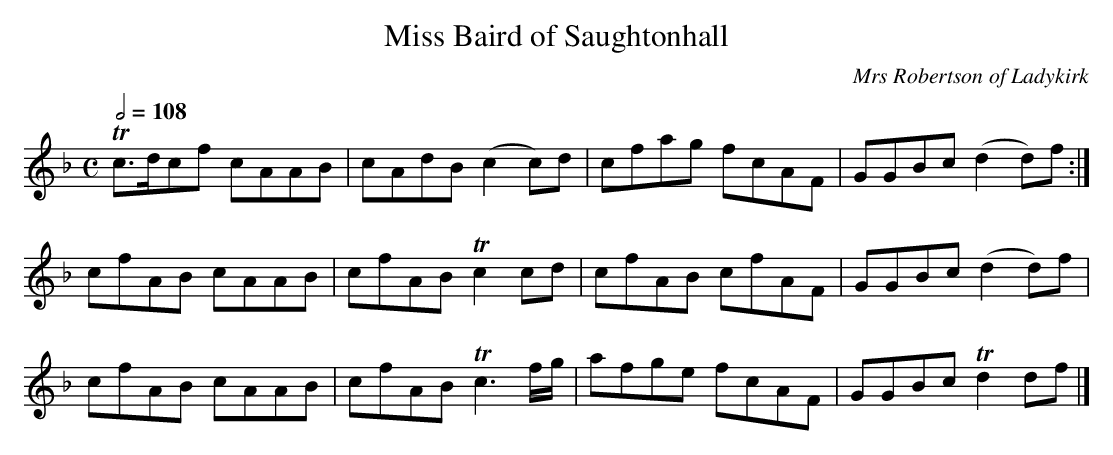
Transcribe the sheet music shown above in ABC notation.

X:1
T:Miss Baird of Saughtonhall
C:Mrs Robertson of Ladykirk
M:C
L:1/8
Q:1/2=108
K:F
Tc>dcf cAAB|cAdB (c2c)d |cfag fcAF|GGBc (d2d)f:|
 cfAB  cAAB|cfAB Tc2cd  |cfAB cfAF|GGBc (d2d)f |
 cfAB  cAAB|cfAB Tc3f/g/|afge fcAF|GGBc Td2df |]
